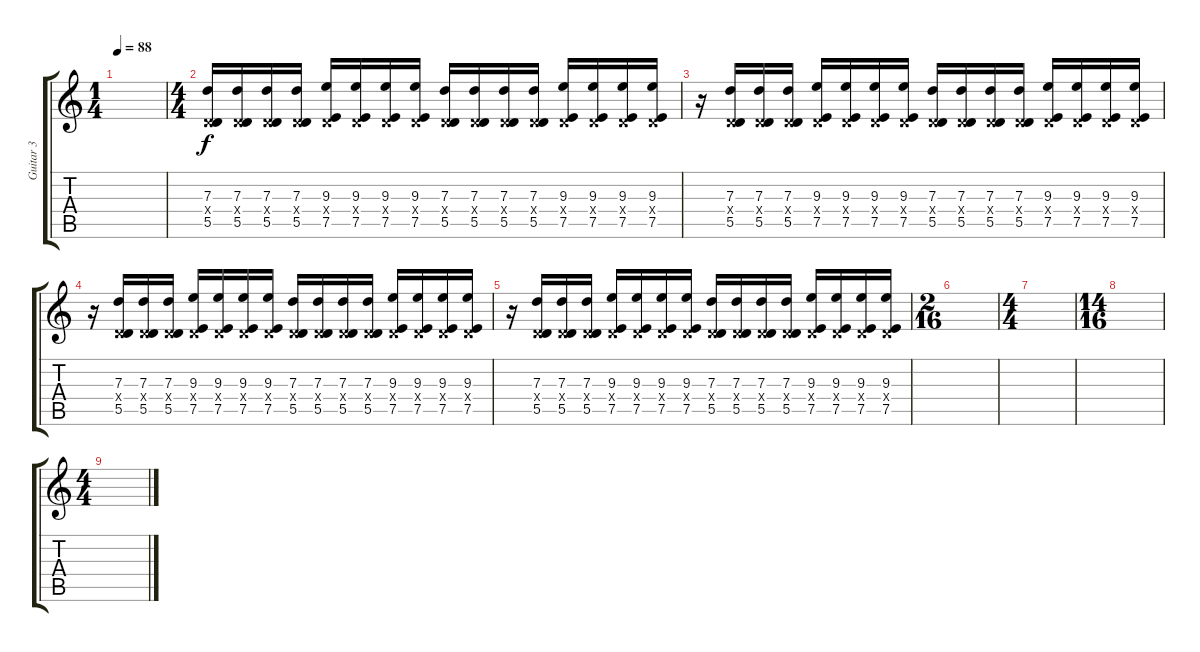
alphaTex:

\track ("Guitar 3" "Guitar 3") {instrument distortionguitar}
\staff {score tabs}
\tuning (E4 B3 G3 D3 A2 D2) {hide}
\ts (1 4)
\tempo 88
\clef g2
\ks c
|
\ts (4 4)
(7.3 0.4{x} 5.5).16 (7.3 0.4{x} 5.5).16 (7.3 0.4{x} 5.5).16 (7.3 0.4{x} 5.5).16 (9.3 0.4{x} 7.5).16 (9.3 0.4{x} 7.5).16 (9.3 0.4{x} 7.5).16 (9.3 0.4{x} 7.5).16 (7.3 0.4{x} 5.5).16 (7.3 0.4{x} 5.5).16 (7.3 0.4{x} 5.5).16 (7.3 0.4{x} 5.5).16 (9.3 0.4{x} 7.5).16 (9.3 0.4{x} 7.5).16 (9.3 0.4{x} 7.5).16 (9.3 0.4{x} 7.5).16 |
r.16 (7.3 0.4{x} 5.5).16 (7.3 0.4{x} 5.5).16 (7.3 0.4{x} 5.5).16 (9.3 0.4{x} 7.5).16 (9.3 0.4{x} 7.5).16 (9.3 0.4{x} 7.5).16 (9.3 0.4{x} 7.5).16 (7.3 0.4{x} 5.5).16 (7.3 0.4{x} 5.5).16 (7.3 0.4{x} 5.5).16 (7.3 0.4{x} 5.5).16 (9.3 0.4{x} 7.5).16 (9.3 0.4{x} 7.5).16 (9.3 0.4{x} 7.5).16 (9.3 0.4{x} 7.5).16 |
r.16 (7.3 0.4{x} 5.5).16 (7.3 0.4{x} 5.5).16 (7.3 0.4{x} 5.5).16 (9.3 0.4{x} 7.5).16 (9.3 0.4{x} 7.5).16 (9.3 0.4{x} 7.5).16 (9.3 0.4{x} 7.5).16 (7.3 0.4{x} 5.5).16 (7.3 0.4{x} 5.5).16 (7.3 0.4{x} 5.5).16 (7.3 0.4{x} 5.5).16 (9.3 0.4{x} 7.5).16 (9.3 0.4{x} 7.5).16 (9.3 0.4{x} 7.5).16 (9.3 0.4{x} 7.5).16 |
r.16 (7.3 0.4{x} 5.5).16 (7.3 0.4{x} 5.5).16 (7.3 0.4{x} 5.5).16 (9.3 0.4{x} 7.5).16 (9.3 0.4{x} 7.5).16 (9.3 0.4{x} 7.5).16 (9.3 0.4{x} 7.5).16 (7.3 0.4{x} 5.5).16 (7.3 0.4{x} 5.5).16 (7.3 0.4{x} 5.5).16 (7.3 0.4{x} 5.5).16 (9.3 0.4{x} 7.5).16 (9.3 0.4{x} 7.5).16 (9.3 0.4{x} 7.5).16 (9.3 0.4{x} 7.5).16 |
\ts (2 16)
|
\ts (4 4)
|
\ts (14 16)
|
\ts (4 4)
